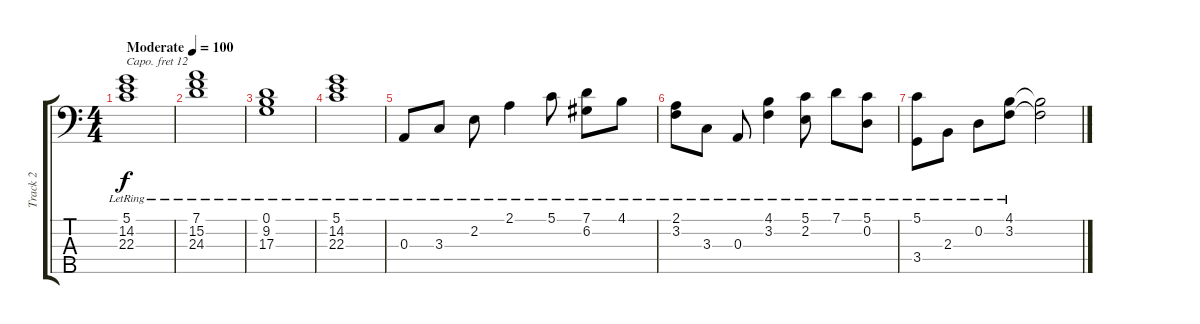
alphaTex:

\track ("Track 2" "Track 2") {instrument acousticgrandpiano}
\staff {score tabs}
\capo 12
\tuning (G2 D2 A1 E1 B0) {hide}
\ts (4 4)
\tempo (100 "Moderate")
\clef f4
\ks c
(5.1{lr} 14.2{lr} 22.3{lr}).1{dy f instrument acousticgrandpiano} |
(7.1{lr} 15.2{lr} 24.3{lr}).1 |
(0.1{lr} 9.2{lr} 17.3{lr}).1 |
(5.1{lr} 14.2{lr} 22.3{lr}).1 |
0.3{lr}.8 3.3{lr}.8 2.2{lr}.8 2.1{lr}.4 5.1{lr}.8 (7.1{lr} 6.2{lr}).8 4.1{lr}.8 |
(2.1{lr} 3.2{lr}).8 3.3{lr}.8 0.3{lr}.8 (4.1{lr} 3.2{lr}).4 (5.1{lr} 2.2{lr}).8 7.1{lr}.8 (5.1{lr} 0.2{lr}).8 |
(5.1{lr} 3.4{lr}).8 2.3{lr}.8 0.2{lr}.8 (4.1{lr} 3.2).8 (4.1{t} 3.2{t}).2
